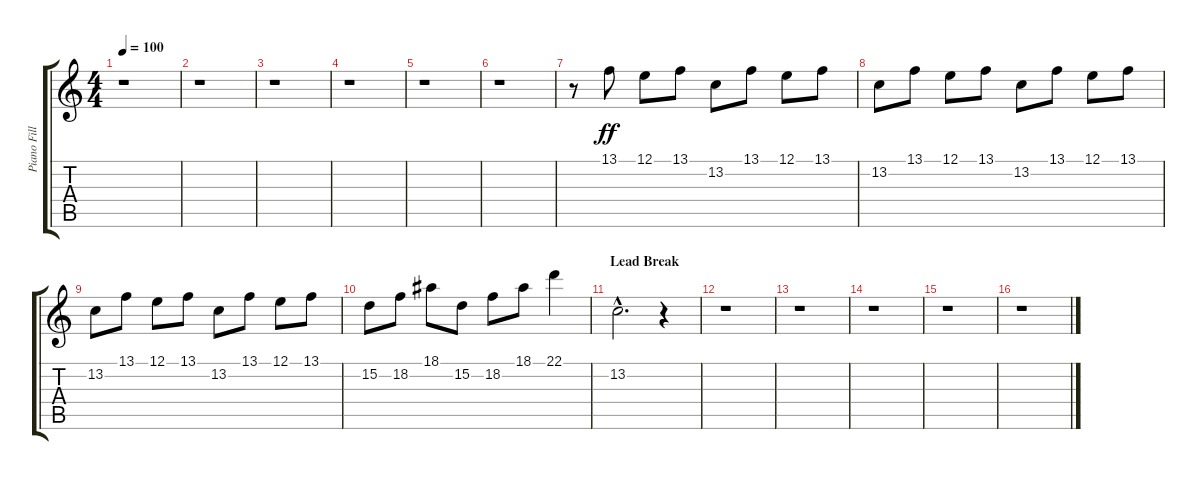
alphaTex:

\track ("Piano Fills" "Piano Fill") {instrument brightacousticpiano}
\staff {score tabs}
\tuning (E4 B3 G3 D3 A2 E2) {hide}
\ts (4 4)
\tempo 100
\clef g2
\ks c
r.1{dy ff} |
r.1 |
r.1 |
r.1 |
r.1 |
r.1 |
r.8 13.1.8 12.1.8 13.1.8 13.2.8 13.1.8 12.1.8 13.1.8 |
13.2.8 13.1.8 12.1.8 13.1.8 13.2.8 13.1.8 12.1.8 13.1.8 |
13.2.8 13.1.8 12.1.8 13.1.8 13.2.8 13.1.8 12.1.8 13.1.8 |
15.2.8 18.2.8 18.1.8 15.2.8 18.2.8 18.1.8 22.1.4 |
\section ("" "Lead Break")
13.2{hac}.2{d} r.4 |
r.1 |
r.1 |
r.1 |
r.1 |
r.1
